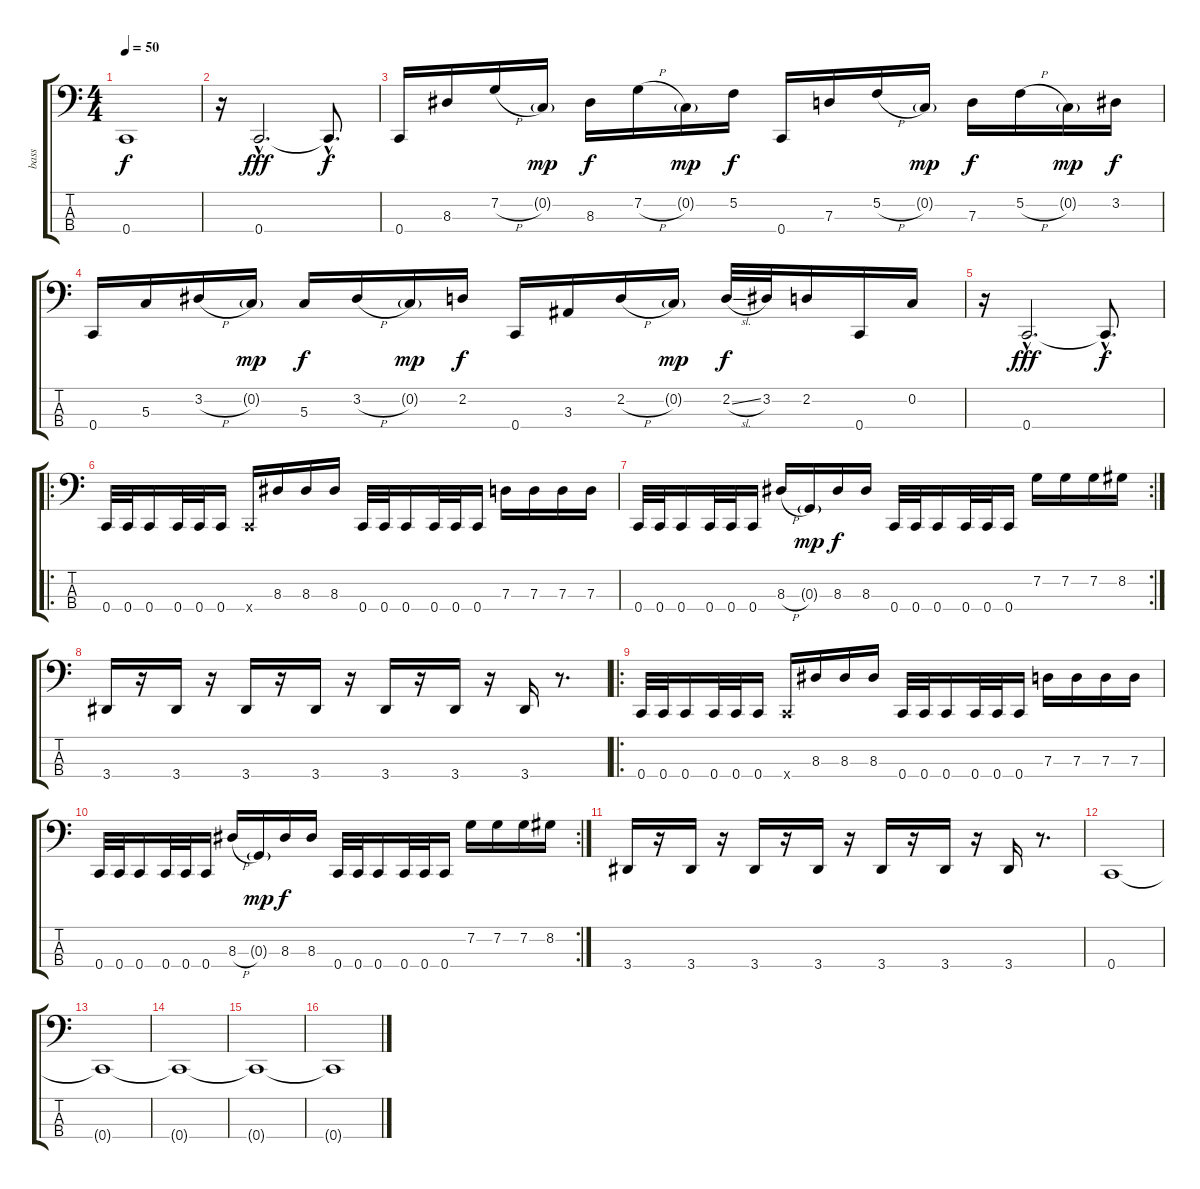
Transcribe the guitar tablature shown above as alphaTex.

\track ("bass" "bass") {instrument electricbassfinger}
\staff {score tabs}
\tuning (F2 C2 G1 C1) {hide}
\ts (4 4)
\tempo 50
\clef f4
\ks c
0.4{t}.1{dy f} |
r.16 0.4{hac}.2{d dy fff} 0.4{hac t}.8{d dy f} |
0.4.16 8.3.16 7.2{h}.16 0.2{g}.16{dy mp} 8.3.16{dy f} 7.2{h}.16 0.2{g}.16{dy mp} 5.2.16{dy f} 0.4.16 7.3.16 5.2{h}.16 0.2{g}.16{dy mp} 7.3.16{dy f} 5.2{h}.16 0.2{g}.16{dy mp} 3.2.16{dy f} |
0.4.16 5.3.16 3.2{h}.16 0.2{g}.16{dy mp} 5.3.16{dy f} 3.2{h}.16 0.2{g}.16{dy mp} 2.2.16{dy f} 0.4.16 3.3.16 2.2{h}.16 0.2{g}.16{dy mp} 2.2{sl}.32{dy f} 3.2.32 2.2.16 0.4.16 0.2.16 |
r.16 0.4{hac}.2{d dy fff} 0.4{hac t}.8{d dy f} |
\ro
0.4.32 0.4.32 0.4.16 0.4.32 0.4.32 0.4.16 0.4{x}.16 8.3.16 8.3.16 8.3.16 0.4.32 0.4.32 0.4.16 0.4.32 0.4.32 0.4.16 7.3.16 7.3.16 7.3.16 7.3.16 |
\rc 2
0.4.32 0.4.32 0.4.16 0.4.32 0.4.32 0.4.16 8.3{h}.16 0.3{g}.16{dy mp} 8.3.16{dy f} 8.3.16 0.4.32 0.4.32 0.4.16 0.4.32 0.4.32 0.4.16 7.2.16 7.2.16 7.2.16 8.2.16 |
3.4.16 r.16 3.4.16 r.16 3.4.16 r.16 3.4.16 r.16 3.4.16 r.16 3.4.16 r.16 3.4.16 r.8{d} |
\ro
0.4.32 0.4.32 0.4.16 0.4.32 0.4.32 0.4.16 0.4{x}.16 8.3.16 8.3.16 8.3.16 0.4.32 0.4.32 0.4.16 0.4.32 0.4.32 0.4.16 7.3.16 7.3.16 7.3.16 7.3.16 |
\rc 2
0.4.32 0.4.32 0.4.16 0.4.32 0.4.32 0.4.16 8.3{h}.16 0.3{g}.16{dy mp} 8.3.16{dy f} 8.3.16 0.4.32 0.4.32 0.4.16 0.4.32 0.4.32 0.4.16 7.2.16 7.2.16 7.2.16 8.2.16 |
3.4.16 r.16 3.4.16 r.16 3.4.16 r.16 3.4.16 r.16 3.4.16 r.16 3.4.16 r.16 3.4.16 r.8{d} |
0.4.1 |
0.4{t}.1 |
0.4{t}.1 |
0.4{t}.1 |
0.4{t}.1
